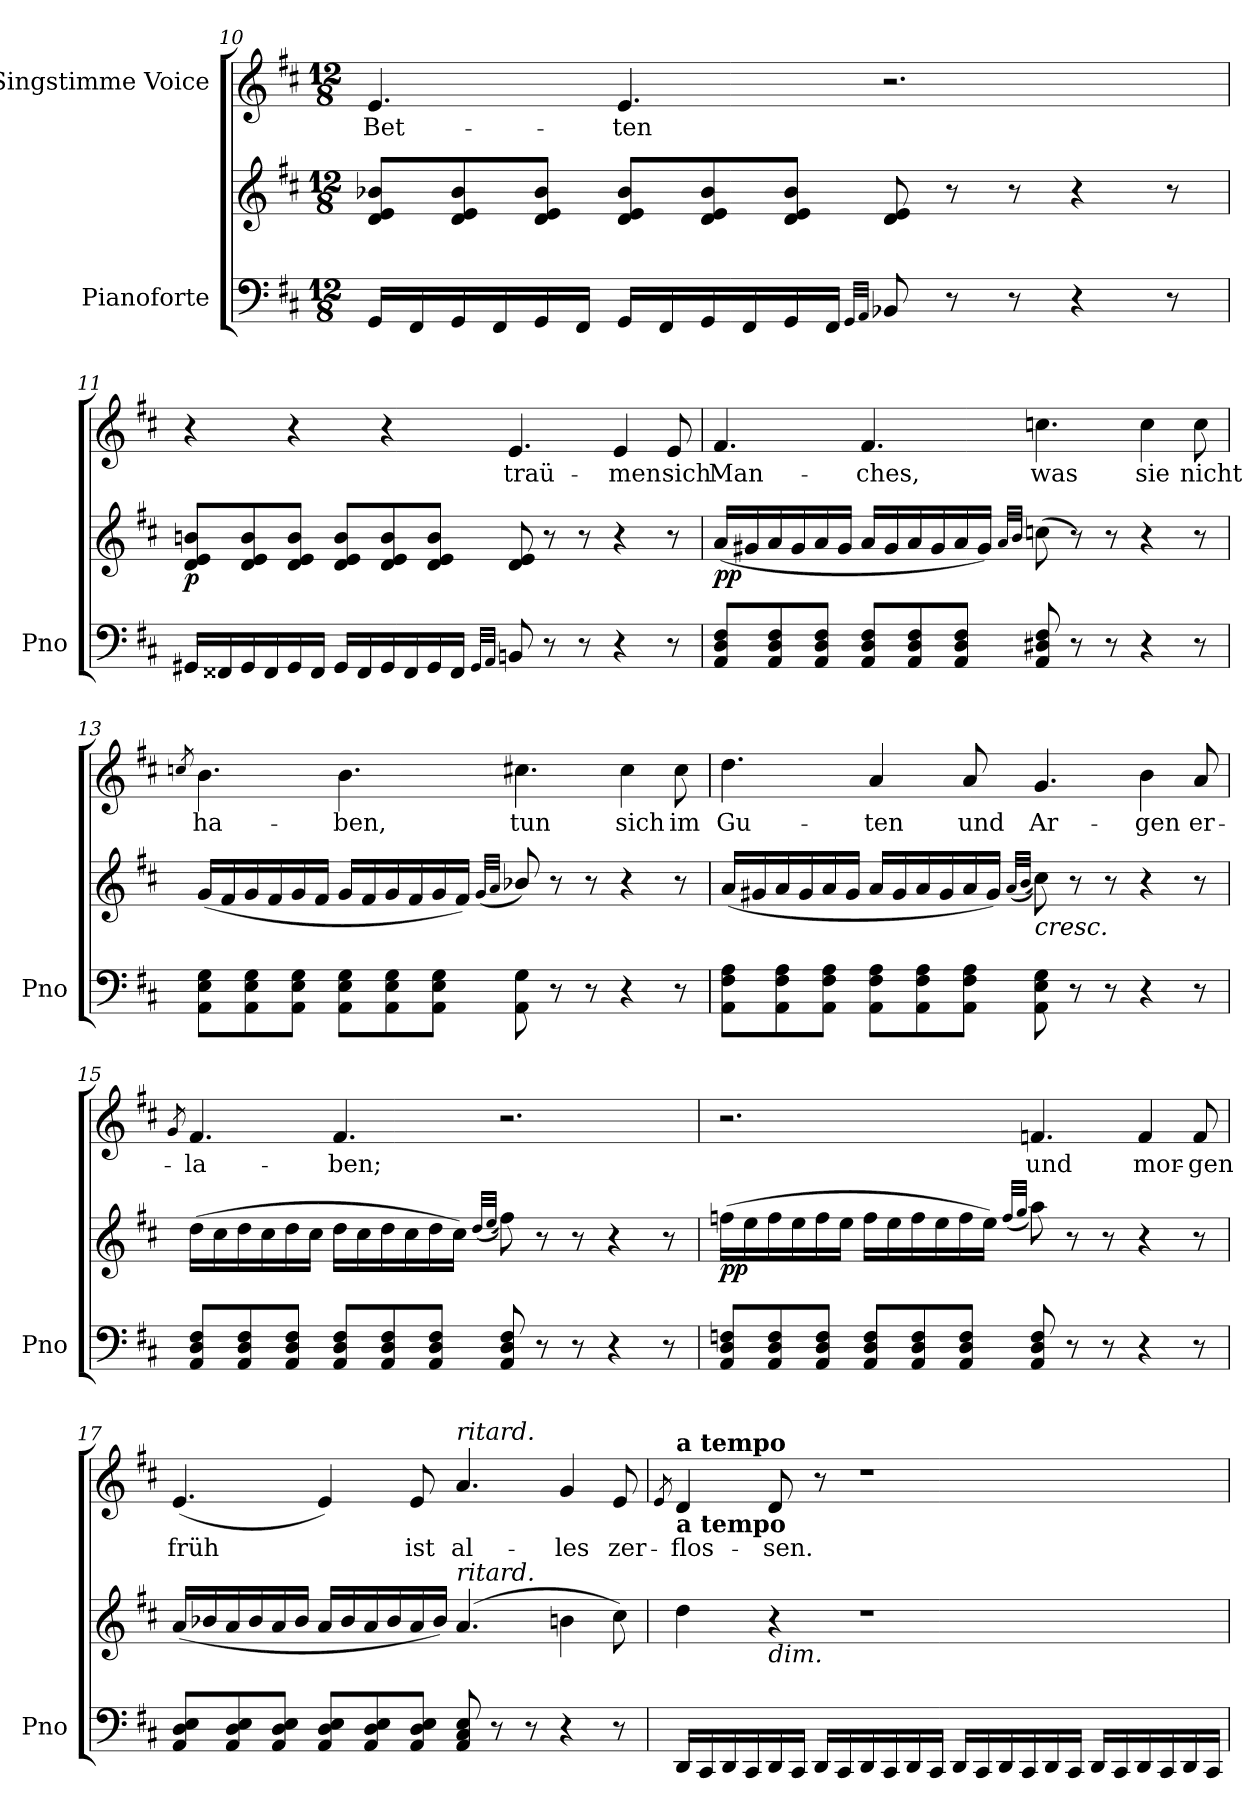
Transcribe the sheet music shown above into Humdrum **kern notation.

**kern	**kern	**dynam	**kern	**text
*part2	*part2	*part2	*part1	*part1
*staff3	*staff2	*staff2/3	*staff1	*staff1
*I"Pianoforte	*	*	*I"Singstimme Voice	*
*I'Pno	*	*	*	*
*clefF4	*clefG2	*	*clefG2	*
*k[f#c#]	*k[f#c#]	*	*k[f#c#]	*
*M12/8	*M12/8	*	*M12/8	*
=10	=10	=10	=10	=10
16GG/LL	8d/ 8e/ 8b-X/L	.	4.e/	Bet-
16FF#/	.	.	.	.
16GG/	8d/ 8e/ 8b-/	.	.	.
16FF#/	.	.	.	.
16GG/	8d/ 8e/ 8b-/J	.	.	.
16FF#/JJ	.	.	.	.
16GG/LL	8d/ 8e/ 8b-/L	.	4.e/	-ten
16FF#/	.	.	.	.
16GG/	8d/ 8e/ 8b-/	.	.	.
16FF#/	.	.	.	.
16GG/	8d/ 8e/ 8b-/J	.	.	.
16FF#/JJ	.	.	.	.
32qGG/LLL	.	.	.	.
32qAA/JJJ	.	.	.	.
8BB-X/	8d/ 8e/	.	2.r	.
8r	8r	.	.	.
8r	8r	.	.	.
4r	4r	.	.	.
8r	8r	.	.	.
=11	=11	=11	=11	=11
!	!	!LO:DY:b	!	!
16GG#X/LL	8d/ 8e/ 8bn/L	p	4r	.
16FF##X/	.	.	.	.
16GG#/	8d/ 8e/ 8b/	.	.	.
16FF##/	.	.	.	.
16GG#/	8d/ 8e/ 8b/J	.	4r	.
16FF##/JJ	.	.	.	.
16GG#/LL	8d/ 8e/ 8b/L	.	.	.
16FF##/	.	.	.	.
16GG#/	8d/ 8e/ 8b/	.	4r	.
16FF##/	.	.	.	.
16GG#/	8d/ 8e/ 8b/J	.	.	.
16FF##/JJ	.	.	.	.
32qGG#/LLL	.	.	.	.
32qAA/JJJ	.	.	.	.
8BBn/	8d/ 8e/	.	4.e/	traü-
8r	8r	.	.	.
8r	8r	.	.	.
4r	4r	.	4e/	-men
8r	8r	.	8e/	sich
=12	=12	=12	=12	=12
!	!	!LO:DY:b	!	!
8AA/ 8D/ 8F#/L	(16a/LL	pp	4.f#/	Man-
.	16g#X/	.	.	.
8AA/ 8D/ 8F#/	16a/	.	.	.
.	16g#/	.	.	.
8AA/ 8D/ 8F#/J	16a/	.	.	.
.	16g#/JJ	.	.	.
8AA/ 8D/ 8F#/L	16a/LL	.	4.f#/	-ches,
.	16g#/	.	.	.
8AA/ 8D/ 8F#/	16a/	.	.	.
.	16g#/	.	.	.
8AA/ 8D/ 8F#/J	16a/	.	.	.
.	16g#/JJ)	.	.	.
.	32qa/LLL	.	.	.
.	32qb/JJJ	.	.	.
8AA/ 8D#X/ 8F#/	(<8ccn\	.	4.ccn\	was
8r	8r)	.	.	.
8r	8r	.	.	.
4r	4r	.	4cc\	sie
8r	8r	.	8cc\	nicht
=13	=13	=13	=13	=13
.	.	.	8qccn/	.
8AA\ 8E\ 8G\L	(16g/LL	.	4.b\	ha-
.	16f#/	.	.	.
8AA\ 8E\ 8G\	16g/	.	.	.
.	16f#/	.	.	.
8AA\ 8E\ 8G\J	16g/	.	.	.
.	16f#/JJ	.	.	.
8AA\ 8E\ 8G\L	16g/LL	.	4.b\	-ben,
.	16f#/	.	.	.
8AA\ 8E\ 8G\	16g/	.	.	.
.	16f#/	.	.	.
8AA\ 8E\ 8G\J	16g/	.	.	.
.	16f#/JJ)	.	.	.
.	(32qg/LLL	.	.	.
.	32qa/JJJ	.	.	.
8AA\ 8G\	8b-X/)	.	4.cc#X\	tun
8r	8r	.	.	.
8r	8r	.	.	.
4r	4r	.	4cc#\	sich
8r	8r	.	8cc#\	im
=14	=14	=14	=14	=14
8AA\ 8F#\ 8A\L	(16a/LL	.	4.dd\	Gu-
.	16g#X/	.	.	.
8AA\ 8F#\ 8A\	16a/	.	.	.
.	16g#/	.	.	.
8AA\ 8F#\ 8A\J	16a/	.	.	.
.	16g#/JJ	.	.	.
8AA\ 8F#\ 8A\L	16a/LL	.	4a/	-ten
.	16g#/	.	.	.
8AA\ 8F#\ 8A\	16a/	.	.	.
.	16g#/	.	.	.
8AA\ 8F#\ 8A\J	16a/	.	8a/	und
.	16g#/JJ)	.	.	.
.	(32qa/LLL	.	.	.
.	(32qb/JJJ	.	.	.
!	!LO:TX:b:i:t=cresc.	!	!	!
8AA\ 8E\ 8G\	8cc#\))	.	4.g/	Ar-
8r	8r	.	.	.
8r	8r	.	.	.
4r	4r	.	4b\	-gen
8r	8r	.	8a/	er-
=15	=15	=15	=15	=15
.	.	.	8qg/	.
8AA/ 8D/ 8F#/L	(16dd\LL	.	4.f#/	-la-
.	16cc#\	.	.	.
8AA/ 8D/ 8F#/	16dd\	.	.	.
.	16cc#\	.	.	.
8AA/ 8D/ 8F#/J	16dd\	.	.	.
.	16cc#\JJ	.	.	.
8AA/ 8D/ 8F#/L	16dd\LL	.	4.f#/	-ben;
.	16cc#\	.	.	.
8AA/ 8D/ 8F#/	16dd\	.	.	.
.	16cc#\	.	.	.
8AA/ 8D/ 8F#/J	16dd\	.	.	.
.	16cc#\JJ)	.	.	.
.	(32qdd/LLL	.	.	.
.	(32qee/JJJ	.	.	.
8AA/ 8D/ 8F#/	8ff#\))	.	2.r	.
8r	8r	.	.	.
8r	8r	.	.	.
4r	4r	.	.	.
8r	8r	.	.	.
=16	=16	=16	=16	=16
!	!	!LO:DY:b	!	!
8AA/ 8D/ 8Fn/L	(16ffn\LL	pp	2.r	.
.	16ee\	.	.	.
8AA/ 8D/ 8F/	16ff\	.	.	.
.	16ee\	.	.	.
8AA/ 8D/ 8F/J	16ff\	.	.	.
.	16ee\JJ	.	.	.
8AA/ 8D/ 8F/L	16ff\LL	.	.	.
.	16ee\	.	.	.
8AA/ 8D/ 8F/	16ff\	.	.	.
.	16ee\	.	.	.
8AA/ 8D/ 8F/J	16ff\	.	.	.
.	16ee\JJ)	.	.	.
.	(32qff/LLL	.	.	.
.	32qgg/JJJ	.	.	.
8AA/ 8D/ 8F/	8aa\)	.	4.fn/	und
8r	8r	.	.	.
8r	8r	.	.	.
4r	4r	.	4f/	mor-
8r	8r	.	8f/	-gen
=17	=17	=17	=17	=17
8AA/ 8D/ 8E/L	(16a/LL	.	(4.e/	früh
.	16b-X/	.	.	.
8AA/ 8D/ 8E/	16a/	.	.	.
.	16b-/	.	.	.
8AA/ 8D/ 8E/J	16a/	.	.	.
.	16b-/JJ	.	.	.
8AA/ 8D/ 8E/L	16a/LL	.	4e/)	.
.	16b-/	.	.	.
8AA/ 8D/ 8E/	16a/	.	.	.
.	16b-/	.	.	.
8AA/ 8D/ 8E/J	16a/	.	8e/	ist
.	16b-/JJ)	.	.	.
!	!	!	!LO:TX:i:t=ritard.	!
!	!LO:TX:i:t=ritard.	!	!	!
8AA/ 8C#/ 8E/	(4.a/	.	4.a/	al-
8r	.	.	.	.
8r	.	.	.	.
4r	4bn\	.	4g/	-les
8r	8cc#\)	.	8e/	zer-
=18	=18	=18	=18	=18
.	.	.	8qe/	.
!	!	!	!LO:TX:b:B:t=a tempo	!
!	!	!	!LO:TX:a:B:t=a tempo	!
16DD/LL	4dd\	.	4d/	-flos-
16CC#/	.	.	.	.
16DD/	.	.	.	.
16CC#/	.	.	.	.
!	!LO:TX:b:i:t=dim.	!	!	!
16DD/	4r	.	8d/	-sen.
16CC#/JJ	.	.	.	.
16DD/LL	.	.	8r	.
16CC#/	.	.	.	.
16DD/	1r	.	1r	.
16CC#/	.	.	.	.
16DD/	.	.	.	.
16CC#/JJ	.	.	.	.
16DD/LL	.	.	.	.
16CC#/	.	.	.	.
16DD/	.	.	.	.
16CC#/	.	.	.	.
16DD/	.	.	.	.
16CC#/JJ	.	.	.	.
16DD/LL	.	.	.	.
16CC#/	.	.	.	.
16DD/	.	.	.	.
16CC#/	.	.	.	.
16DD/	.	.	.	.
16CC#/JJ	.	.	.	.
=	=	=	=	=
*-	*-	*-	*-	*-
